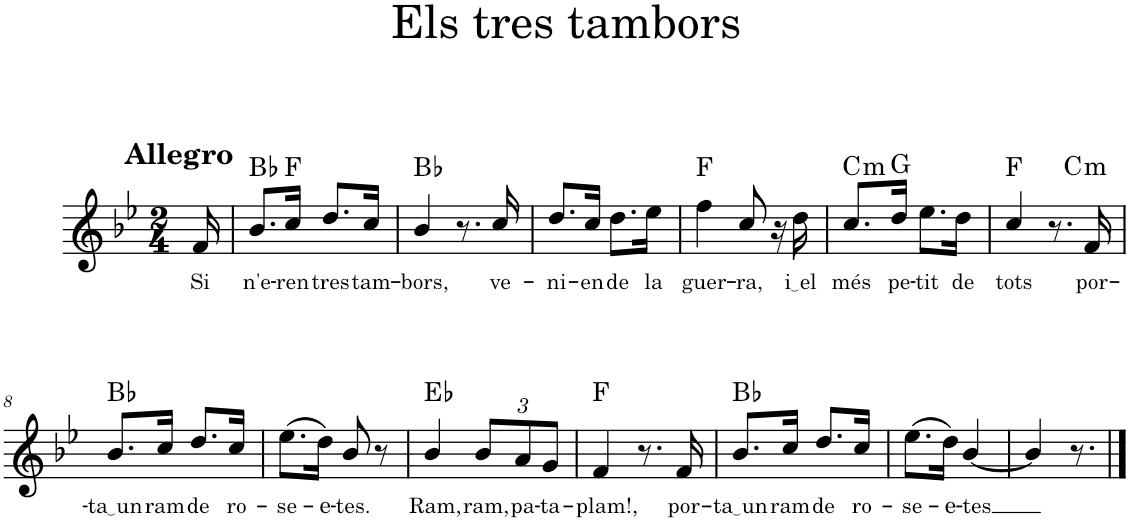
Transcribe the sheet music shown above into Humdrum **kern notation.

**kern	**text	**harte
*part1	*part1	*part1
*staff1	*staff1	*
*I"Instrument 1	*	*
*clefG2	*	*
*k[b-e-]	*	*
*B-:	*	*
*M2/4	*	*
=1	=1	=1
!LO:TX:a:B:t=Allegro	!	!
!	!LO:LY:b	!
16f/	Si	.
=2	=2	=2
!	!LO:LY:b	!
8.b-/L	n'e-	Bb:maj
!	!LO:LY:b	!
16cc/Jk	ren	F:maj
!	!LO:LY:b	!
8.dd/L	tres	.
!	!LO:LY:b	!
16cc/Jk	tam-	.
=3	=3	=3
!	!LO:LY:b	!
4b-/	bors,	Bb:maj
8.r	.	.
!	!LO:LY:b	!
16cc/	ve-	.
=4	=4	=4
!	!LO:LY:b	!
8.dd/L	ni-	.
!	!LO:LY:b	!
16cc/Jk	en	.
!	!LO:LY:b	!
8.dd\L	de	.
!	!LO:LY:b	!
16ee-\Jk	la	.
=5	=5	=5
!	!LO:LY:b	!
4ff\	guer-	F:maj
!	!LO:LY:b	!
8cc/	ra,	.
16r	.	.
!	!LO:LY:b	!
16dd\	i el	.
=6	=6	=6
!	!LO:LY:b	!LO:H:kt=m
8.cc/L	més	C:min
!	!LO:LY:b	!
16dd/Jk	pe-	G:maj
!	!LO:LY:b	!
8.ee-\L	tit	.
!	!LO:LY:b	!
16dd\Jk	de	.
=7	=7	=7
!	!LO:LY:b	!LO:H:n=1:kt=m
4cc/	tots	C:min F:maj
8.r	.	.
!	!LO:LY:b	!
16f/	por-	.
!!LO:LB:g=z
=8	=8	=8
!	!LO:LY:b	!
8.b-/L	ta un	Bb:maj
!	!LO:LY:b	!
16cc/Jk	ram	.
!	!LO:LY:b	!
8.dd/L	de	.
!	!LO:LY:b	!
16cc/Jk	ro-	.
=9	=9	=9
!	!LO:LY:b	!
(>8.ee-\L	se-	.
!	!LO:LY:b	!
16dd\Jk)	-e-	.
!	!LO:LY:b	!
8b-/	-tes.	.
8r	.	.
=10	=10	=10
!	!LO:LY:b	!
4b-/	Ram,	Eb:maj
*Xbrackettup	*	*
!	!LO:LY:b	!
12b-/L	ram,	.
!	!LO:LY:b	!
12a/	pa-	.
!	!LO:LY:b	!
12g/J	ta-	.
=11	=11	=11
!	!LO:LY:b	!
4f/	plam!,	F:maj
8.r	.	.
!	!LO:LY:b	!
16f/	por-	.
=12	=12	=12
!	!LO:LY:b	!
8.b-/L	ta un	Bb:maj
!	!LO:LY:b	!
16cc/Jk	ram	.
!	!LO:LY:b	!
8.dd/L	de	.
!	!LO:LY:b	!
16cc/Jk	ro-	.
=13	=13	=13
!	!LO:LY:b	!
(>8.ee-\L	se-	.
!	!LO:LY:b	!
16dd\Jk)	-e-	.
!	!LO:LY:b	!
[<4b-/	-tes	.
=14	=14	=14
4b-/]	.	.
8.r	.	.
==	==	==
*-	*-	*-
